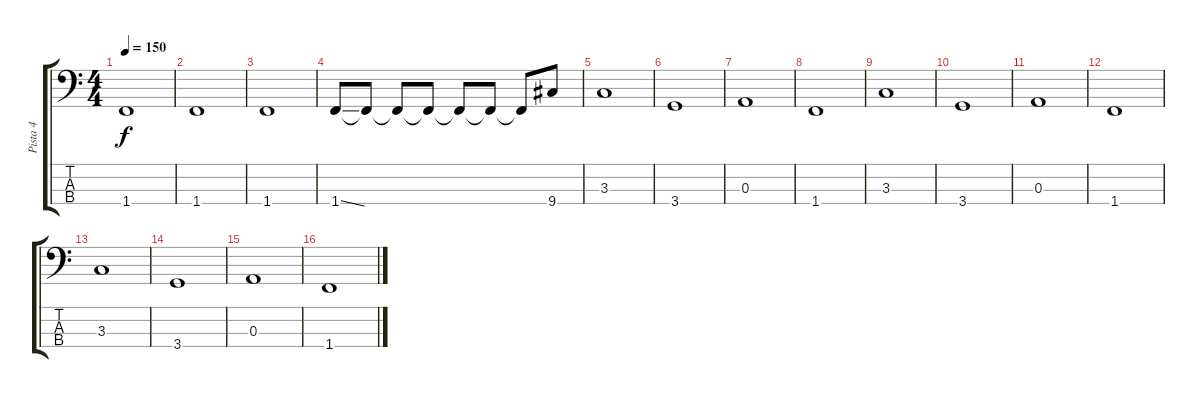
\track ("Pista 4" "Pista 4") {instrument electricbassfinger}
\staff {score tabs}
\tuning (G2 D2 A1 E1) {hide}
\ts (4 4)
\tempo 150
\clef f4
\ks c
1.4.1{dy f} |
1.4.1 |
1.4.1 |
1.4{ss}.8 1.4{t}.8 1.4{t}.8 1.4{t}.8 1.4{t}.8 1.4{t}.8 1.4{t}.8 9.4.8 |
3.3.1 |
3.4.1 |
0.3.1 |
1.4.1 |
3.3.1 |
3.4.1 |
0.3.1 |
1.4.1 |
3.3.1 |
3.4.1 |
0.3.1 |
1.4.1
